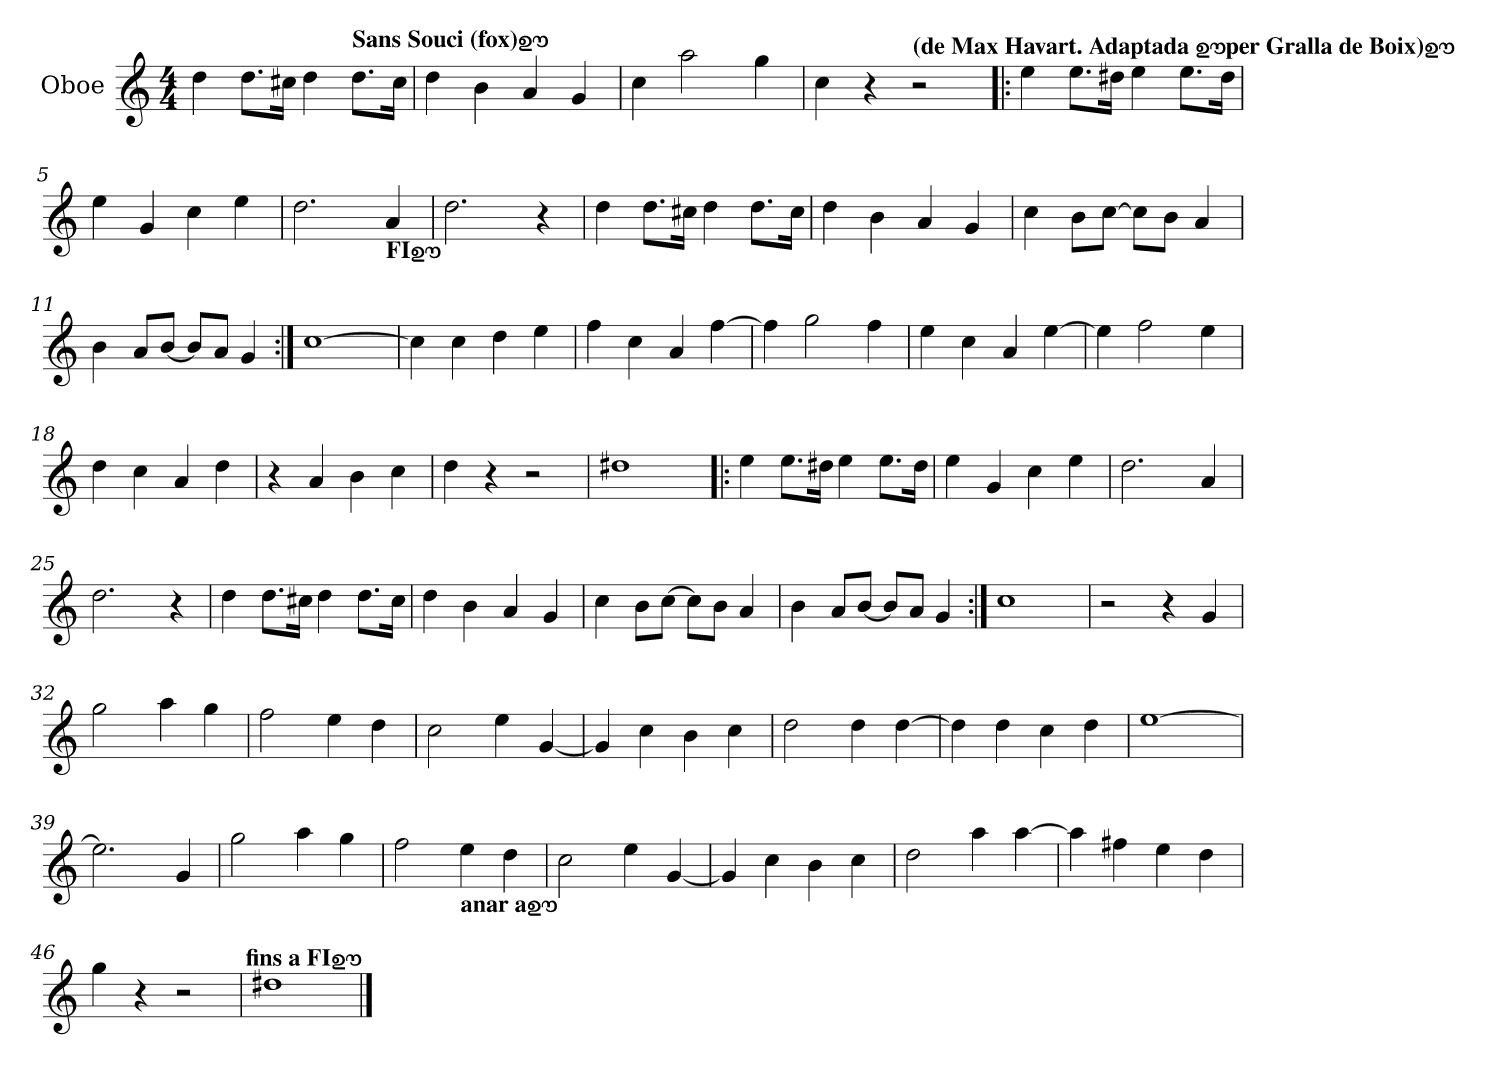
**kern
*part1
*staff1
*I"Oboe
*I'Ob
*clefG2
*k[]
*M4/4
=
4dd\
8.dd\L
16cc#X\Jk
4dd\
!LO:TX:a:t=Sans Souci   (fox)ഊ
8.dd\L
16cc#\Jk
=1
4dd\
4b\
4a/
4g/
=2
4cc\
2aa\
4gg\
=3
4cc\
4r
!LO:TX:a:t=(de Max Havart. Adaptada ഊper Gralla de Boix)ഊ
2r
=4!|:
4ee\
8.ee\L
16dd#X\Jk
4ee\
8.ee\L
16dd#\Jk
=5
4ee\
4g/
4cc\
4ee\
=6
2.dd\
!LO:TX:b:t=FIഊ
4a/
=7
2.dd\
4r
!!LO:LB:g=z
=8
4dd\
8.dd\L
16cc#X\Jk
4dd\
8.dd\L
16cc#\Jk
=9
4dd\
4b\
4a/
4g/
=10
4cc\
8b\L
[8cc\J
8cc\L]
8b\J
4a/
=11
4b\
8a/L
[8b/J
8b/L]
8a/J
4g/
=12:|!
[1cc
=13
4cc\]
4cc\
4dd\
4ee\
=14
4ff\
4cc\
4a/
[4ff\
=15
4ff\]
2gg\
4ff\
=16
4ee\
4cc\
4a/
[4ee\
!!LO:LB:g=z
=17
4ee\]
2ff\
4ee\
=18
4dd\
4cc\
4a/
4dd\
=19
4r
4a/
4b\
4cc\
=20
4dd\
4r
2r
=21
1dd#X
=22!|:
4ee\
8.ee\L
16dd#X\Jk
4ee\
8.ee\L
16dd#\Jk
=23
4ee\
4g/
4cc\
4ee\
=24
2.dd\
4a/
=25
2.dd\
4r
=26
4dd\
8.dd\L
16cc#X\Jk
4dd\
8.dd\L
16cc#\Jk
!!LO:LB:g=z
=27
4dd\
4b\
4a/
4g/
=28
4cc\
8b\L
[8cc\J
8cc\L]
8b\J
4a/
=29
4b\
8a/L
[8b/J
8b/L]
8a/J
4g/
=30:|!
1cc
=31
2r
4r
4g/
=32
2gg\
4aa\
4gg\
=33
2ff\
4ee\
4dd\
=34
2cc\
4ee\
[4g/
=35
4g/]
4cc\
4b\
4cc\
=36
2dd\
4dd\
[4dd\
!!LO:LB:g=z
=37
4dd\]
4dd\
4cc\
4dd\
=38
[1ee
=39
2.ee\]
4g/
=40
2gg\
4aa\
4gg\
=41
2ff\
!LO:TX:b:t=anar aഊ
4ee\
4dd\
=42
2cc\
4ee\
[4g/
=43
4g/]
4cc\
4b\
4cc\
=44
2dd\
4aa\
[4aa\
=45
4aa\]
4ff#X\
4ee\
4dd\
=46
4gg\
4r
2r
=47
1dd#X
!LO:TX:a:t=fins a FIഊ
==
*-
